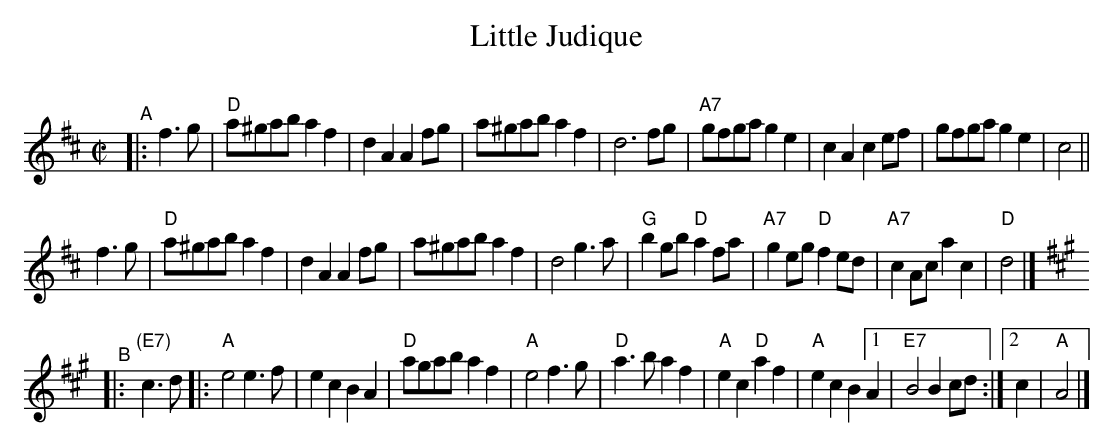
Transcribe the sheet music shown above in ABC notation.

X:1
T: Little Judique
C:
M: C|
L: 1/8
K: D
"^A"|: f3g |\
"D"a^gab a2f2 | d2A2 A2fg | a^gab a2f2 | d6 fg |\
"A7"gfga g2e2 | c2A2 c2ef | gfga g2e2 | c4 ||
f3g |\
"D"a^gab a2f2 | d2A2 A2fg | a^gab a2f2 | d4g3 a |\
"G"b2gb "D"a2fa | "A7"g2eg "D"f2ed | "A7"c2Ac a2c2 | "D"d4 |]
K: A
"^B"|: "(E7)"c3d |:\
"A"e4 e3f | e2c2 B2A2 | "D"agab a2f2 | "A"e4 f3g | "D"a3b a2f2 |\
"A"e2c2 "D"a2f2 |"A"e2c2 B2 [1 A2 | "E7"B4 B2cd :|[2 c2 | "A"A4 |]
